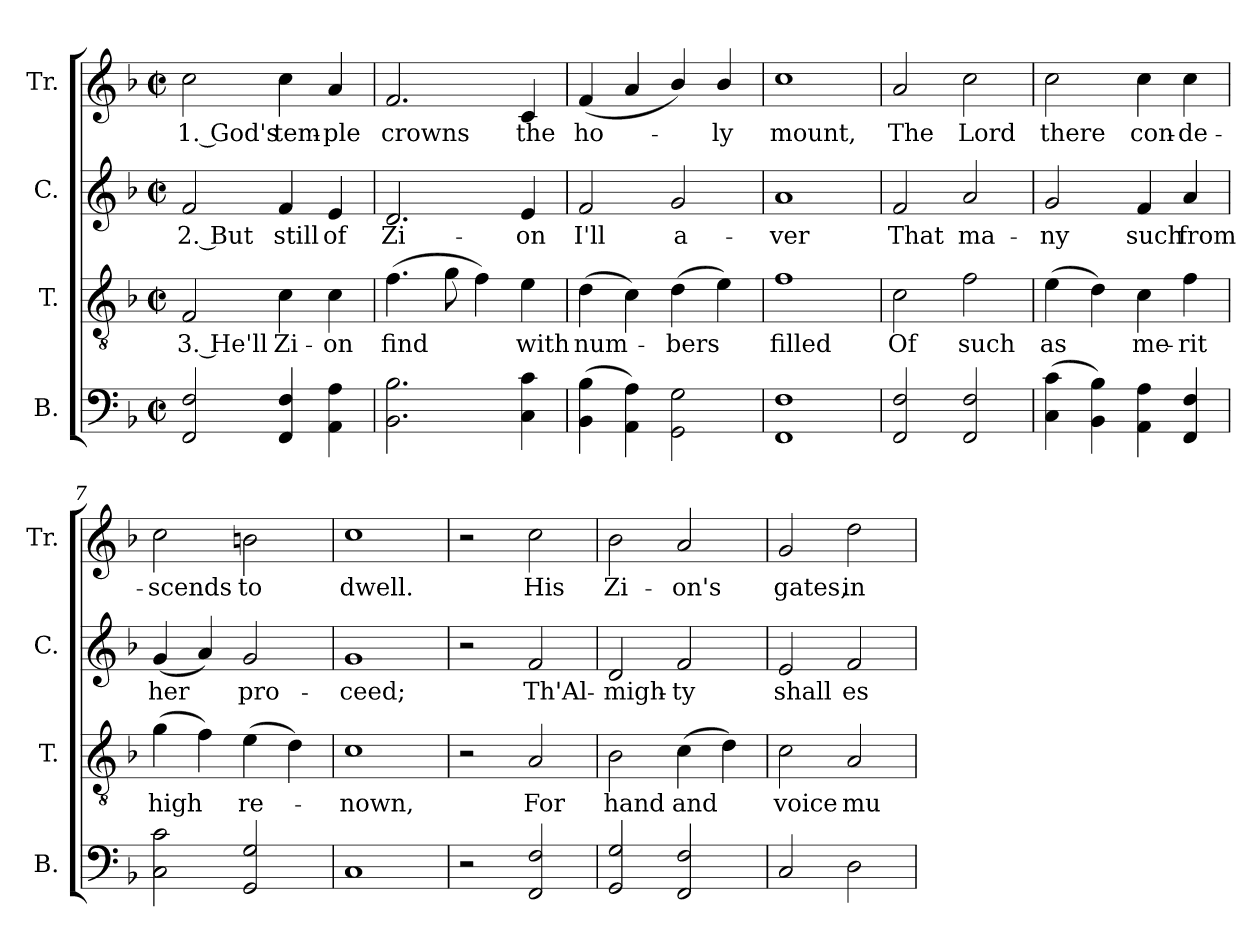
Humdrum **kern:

**kern	**kern	**text	**kern	**text	**kern	**text
*part4	*part3	*part3	*part2	*part2	*part1	*part1
*staff4	*staff3	*staff3	*staff2	*staff2	*staff1	*staff1
*I"B.	*I"T.	*	*I"C.	*	*I"Tr.	*
*I'B.	*I'T.	*	*I'C.	*	*I'Tr.	*
*clefF4	*clefGv2	*	*clefG2	*	*clefG2	*
*k[b-]	*k[b-]	*	*k[b-]	*	*k[b-]	*
*M2/2	*M2/2	*	*M2/2	*	*M2/2	*
*met(c|)	*met(c|)	*	*met(c|)	*	*met(c|)	*
*MM110	*MM110	*	*MM110	*	*MM110	*
=1	=1	=1	=1	=1	=1	=1
!	!	!LO:LY:b	!	!LO:LY:b	!	!LO:LY:b
2FF/ 2F/	2F/	3. He'll	2f/	2. But	2cc\	1. God's
!	!	!LO:LY:b	!	!LO:LY:b	!	!LO:LY:b
4FF/ 4F/	4c\	Zi-	4f/	still	4cc\	tem-
!	!	!LO:LY:b	!	!LO:LY:b	!	!LO:LY:b
4AA\ 4A\	4c\	-on	4e/	of	4a/	-ple
=2	=2	=2	=2	=2	=2	=2
!	!	!LO:LY:b	!	!LO:LY:b	!	!LO:LY:b
2.BB-\ 2.B-\	(4.f\	find	2.d/	Zi-	2.f/	crowns
.	8g\	.	.	.	.	.
.	4f\)	.	.	.	.	.
!	!	!LO:LY:b	!	!LO:LY:b	!	!LO:LY:b
4C\ 4c\	4e\	with	4e/	-on	4c/	the
=3	=3	=3	=3	=3	=3	=3
!	!	!LO:LY:b	!	!LO:LY:b	!	!LO:LY:b
(4BB-\ 4B-\	(4d\	num-	2f/	I'll	(4f/	ho-
4AA\ 4A\)	4c\)	.	.	.	4a/	.
!	!	!LO:LY:b	!	!LO:LY:b	!	!
2GG\ 2G\	(4d\	-bers	2g/	a-	4b-/)	.
!	!	!	!	!	!	!LO:LY:b
.	4e\)	.	.	.	4b-/	-ly
=4	=4	=4	=4	=4	=4	=4
!	!	!LO:LY:b	!	!LO:LY:b	!	!LO:LY:b
1FF 1F	1f	filled	1a	-ver	1cc	mount,
=5	=5	=5	=5	=5	=5	=5
!	!	!LO:LY:b	!	!LO:LY:b	!	!LO:LY:b
2FF/ 2F/	2c\	Of	2f/	That	2a/	The
!	!	!LO:LY:b	!	!LO:LY:b	!	!LO:LY:b
2FF/ 2F/	2f\	such	2a/	ma-	2cc\	Lord
=6	=6	=6	=6	=6	=6	=6
!	!	!LO:LY:b	!	!LO:LY:b	!	!LO:LY:b
(4C\ 4c\	(4e\	as	2g/	-ny	2cc\	there
4BB-\ 4B-\)	4d\)	.	.	.	.	.
!	!	!LO:LY:b	!	!LO:LY:b	!	!LO:LY:b
4AA\ 4A\	4c\	me-	4f/	such	4cc\	con-
!	!	!LO:LY:b	!	!LO:LY:b	!	!LO:LY:b
4FF/ 4F/	4f\	-rit	4a/	from	4cc\	-de-
=7	=7	=7	=7	=7	=7	=7
!	!	!LO:LY:b	!	!LO:LY:b	!	!LO:LY:b
2C\ 2c\	(4g\	high	(4g/	her	2cc\	-scends
.	4f\)	.	4a/)	.	.	.
!	!	!LO:LY:b	!	!LO:LY:b	!	!LO:LY:b
2GG/ 2G/	(4e\	re-	2g/	pro-	2bn\	to
.	4d\)	.	.	.	.	.
=8	=8	=8	=8	=8	=8	=8
!	!	!LO:LY:b	!	!LO:LY:b	!	!LO:LY:b
1C	1c	-nown,	1g	-ceed;	1cc	dwell.
=9	=9	=9	=9	=9	=9	=9
2r	2r	.	2r	.	2r	.
!	!	!LO:LY:b	!	!LO:LY:b	!	!LO:LY:b
2FF/ 2F/	2A/	For	2f/	Th'Al-	2cc\	His
=10	=10	=10	=10	=10	=10	=10
!	!	!LO:LY:b	!	!LO:LY:b	!	!LO:LY:b
2GG/ 2G/	2B-\	hand	2d/	-migh-	2b-\	Zi-
!	!	!LO:LY:b	!	!LO:LY:b	!	!LO:LY:b
2FF/ 2F/	(4c\	and	2f/	-ty	2a/	-on's
.	4d\)	.	.	.	.	.
=11	=11	=11	=11	=11	=11	=11
!	!	!LO:LY:b	!	!LO:LY:b	!	!LO:LY:b
2C/	2c\	voice	2e/	shall	2g/	gates,
!	!	!LO:LY:b	!	!LO:LY:b	!	!LO:LY:b
2D\	2A/	mu-	2f/	es-	2dd\	in
=	=	=	=	=	=	=
*-	*-	*-	*-	*-	*-	*-
